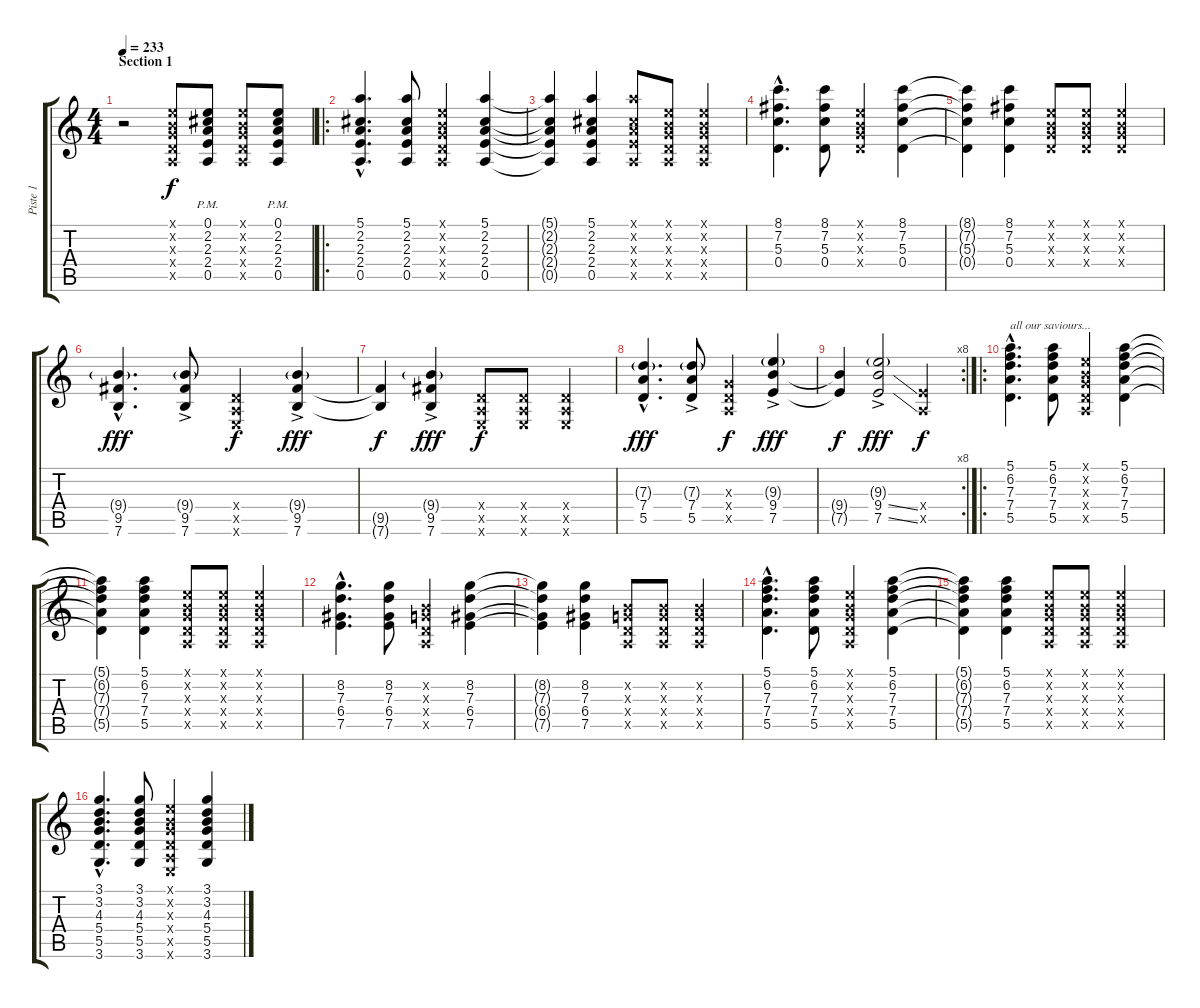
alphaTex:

\track ("Piste 1" "Piste 1") {instrument acousticguitarsteel}
\staff {score tabs}
\tuning (E4 B3 G3 D3 A2 E2) {hide}
\ts (4 4)
\section ("" "Section 1")
\tempo 233
\clef g2
\ks c
r.2{dy f instrument acousticguitarsteel} (0.1{x} 0.2{x} 0.3{x} 0.4{x} 0.5{x}).8 (0.1{pm} 2.2{pm} 2.3{pm} 2.4{pm} 0.5{pm}).8 (0.1{x} 0.2{x} 0.3{x} 0.4{x} 0.5{x}).8 (0.1{pm} 2.2{pm} 2.3{pm} 2.4 0.5{pm}).8 |
\ro
(5.1{hac} 2.2{hac} 2.3{hac} 2.4{hac} 0.5{hac}).4{d} (5.1 2.2 2.3 2.4 0.5).8 (0.1{x} 0.2{x} 0.3{x} 0.4{x} 0.5{x}).4 (5.1 2.2 2.3 2.4 0.5).4 |
(5.1{t} 2.2{t} 2.3{t} 2.4{t} 0.5{t}).4 (5.1 2.2 2.3 2.4 0.5).4 (5.1{x} 2.2{x} 2.3{x} 2.4{x} 0.5{x}).8 (0.1{x} 0.2{x} 0.3{x} 0.4{x} 0.5{x}).8 (0.1{x} 0.2{x} 0.3{x} 0.4{x} 0.5{x}).4 |
(8.1{hac} 7.2{hac} 5.3{hac} 0.4{hac}).4{d} (8.1 7.2 5.3 0.4).8 (0.1{x} 0.2{x} 0.3{x} 0.4{x}).4 (8.1 7.2 5.3 0.4).4 |
(8.1{t} 7.2{t} 5.3{t} 0.4{t}).4 (8.1 7.2 5.3 0.4).4 (0.1{x} 0.2{x} 0.3{x} 0.4{x}).8 (0.1{x} 0.2{x} 0.3{x} 0.4{x}).8 (0.1{x} 0.2{x} 0.3{x} 0.4{x}).4 |
(9.4{g hac} 9.5{hac} 7.6{hac}).4{d dy fff} (9.4{g} 9.5 7.6{ac}).8 (0.4{x} 0.5{x} 0.6{x}).4{dy f} (9.4{g} 9.5 7.6{ac}).4{dy fff} |
(9.5{t} 7.6{t}).4{dy f} (9.4{g} 9.5 7.6{ac}).4{dy fff} (0.4{x} 0.5{x} 0.6{x}).8{dy f} (0.4{x} 0.5{x} 0.6{x}).8 (0.4{x} 0.5{x} 0.6{x}).4 |
(7.3{g hac} 7.4{hac} 5.5{hac}).4{d dy fff} (7.3{g} 7.4 5.5{ac}).8 (0.3{x} 0.4{x} 0.5{x}).4{dy f} (9.3{g} 9.4 7.5{ac}).4{dy fff} |
\rc 8
(9.4{t} 7.5{t}).4{dy f} (9.3{g} 9.4{ss} 7.5{ss ac}).2{dy fff} (2.4{x} 0.5{x}).4{dy f} |
\ro
(5.1{hac} 6.2{hac} 7.3{hac} 7.4{hac} 5.5{hac}).4{d txt "all our saviours..."} (5.1 6.2 7.3 7.4 5.5).8 (0.1{x} 0.2{x} 0.3{x} 0.4{x} 0.5{x}).4 (5.1 6.2 7.3 7.4 5.5).4 |
(5.1{t} 6.2{t} 7.3{t} 7.4{t} 5.5{t}).4 (5.1 6.2 7.3 7.4 5.5).4 (0.1{x} 0.2{x} 0.3{x} 0.4{x} 0.5{x}).8 (0.1{x} 0.2{x} 0.3{x} 0.4{x} 0.5{x}).8 (0.1{x} 0.2{x} 0.3{x} 0.4{x} 0.5{x}).4 |
(8.2{hac} 7.3{hac} 6.4{hac} 7.5{hac}).4{d} (8.2 7.3 6.4 7.5).8 (0.2{x} 0.3{x} 0.4{x} 0.5{x}).4 (8.2 7.3 6.4 7.5).4 |
(8.2{t} 7.3{t} 6.4{t} 7.5{t}).4 (8.2 7.3 6.4 7.5).4 (0.2{x} 0.3{x} 0.4{x} 0.5{x}).8 (0.2{x} 0.3{x} 0.4{x} 0.5{x}).8 (0.2{x} 0.3{x} 0.4{x} 0.5{x}).4 |
(5.1{hac} 6.2{hac} 7.3{hac} 7.4{hac} 5.5{hac}).4{d} (5.1 6.2 7.3 7.4 5.5).8 (0.1{x} 0.2{x} 0.3{x} 0.4{x} 0.5{x}).4 (5.1 6.2 7.3 7.4 5.5).4 |
(5.1{t} 6.2{t} 7.3{t} 7.4{t} 5.5{t}).4 (5.1 6.2 7.3 7.4 5.5).4 (0.1{x} 0.2{x} 0.3{x} 0.4{x} 0.5{x}).8 (0.1{x} 0.2{x} 0.3{x} 0.4{x} 0.5{x}).8 (0.1{x} 0.2{x} 0.3{x} 0.4{x} 0.5{x}).4 |
(3.1{hac} 3.2{hac} 4.3{hac} 5.4{hac} 5.5{hac} 3.6{hac}).4{d} (3.1 3.2 4.3 5.4 5.5 3.6).8 (0.1{x} 0.2{x} 0.3{x} 0.4{x} 0.5{x} 0.6{x}).4 (3.1 3.2 4.3 5.4 5.5 3.6).4
